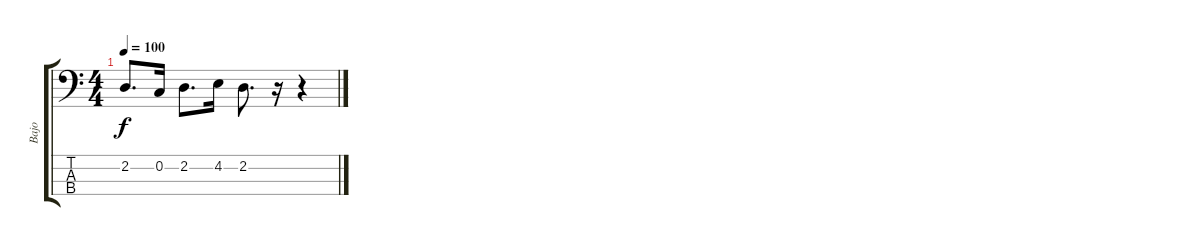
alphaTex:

\track ("Bajo" "Bajo") {instrument electricbassfinger}
\staff {score tabs}
\tuning (F2 C2 G1 D1) {hide}
\ts (4 4)
\tempo 100
\clef f4
\ks c
2.2.8{d dy f} 0.2.16 2.2.8{d} 4.2.16 2.2.8{d} r.16 r.4
